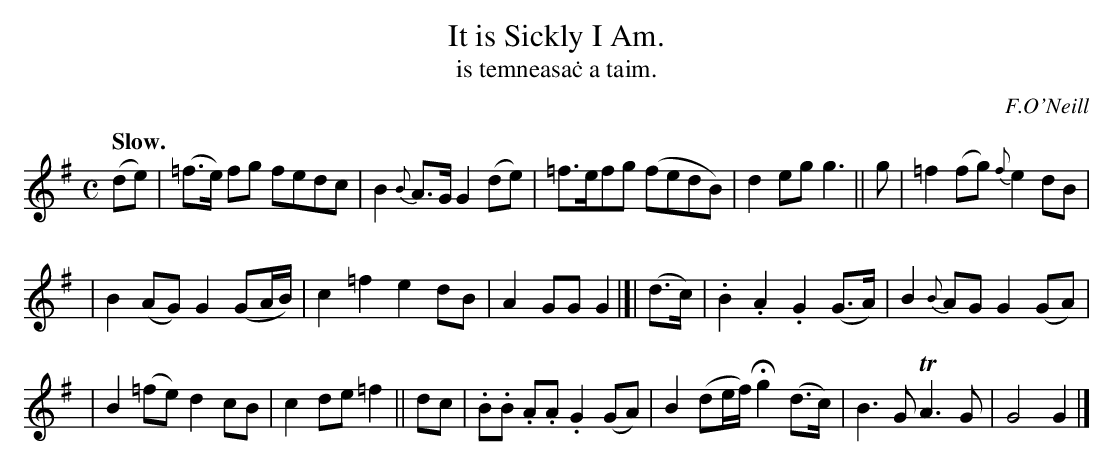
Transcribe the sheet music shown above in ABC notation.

X:1
T: It is Sickly I Am.
T: is temneasa\.c a taim.
O: F.O'Neill
Q: "Slow."
M: C
L: 1/8
K: G
(de) | (=f>e) fg fedc | B2 {B}A>G G2 (de) | =f>efg (fedB) | d2 eg g3 || g | =f2 (fg){f}e2 dB |
| B2 (AG) G2 (GA/B/) | c2 =f2 e2 dB | A2 GG G2 |]| (d>c) | .B2 .A2 .G2 (G>A) | B2 {B}AG G2 (GA) |
| B2 (=fe) d2 cB | c2 de =f2 || dc | .B.B .A.A .G2 (GA) | B2 (de/f/) Hg2 (d>c) | B3 G TA3 G | G4 G2 |]
